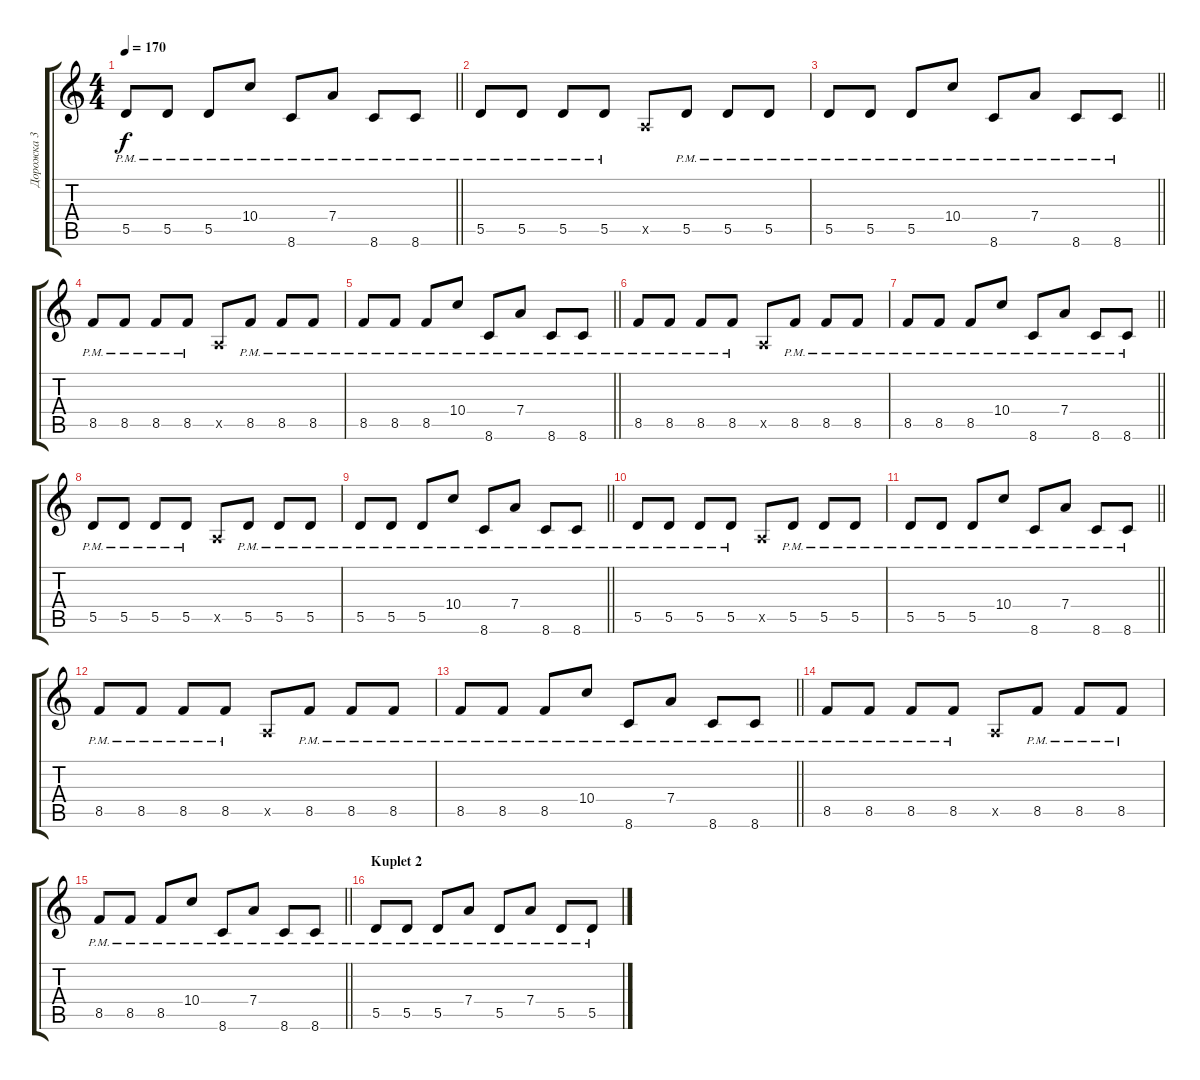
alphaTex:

\track ("Дорожка 3" "Дорожка 3") {instrument acousticguitarsteel}
\staff {score tabs}
\tuning (E4 B3 G3 D3 A2 E2) {hide}
\ts (4 4)
\tempo 170
\clef g2
\barLineRight lightlight
\ks c
5.5{pm}.8{dy f} 5.5{pm}.8 5.5{pm}.8 10.4{pm}.8 8.6{pm}.8 7.4{pm}.8 8.6{pm}.8 8.6{pm}.8 |
5.5{pm}.8 5.5{pm}.8 5.5{pm}.8 5.5{pm}.8 0.5{x}.8 5.5{pm}.8 5.5{pm}.8 5.5{pm}.8 |
\barLineRight lightlight
5.5{pm}.8 5.5{pm}.8 5.5{pm}.8 10.4{pm}.8 8.6{pm}.8 7.4{pm}.8 8.6{pm}.8 8.6{pm}.8 |
8.5{pm}.8 8.5{pm}.8 8.5{pm}.8 8.5{pm}.8 0.5{x}.8 8.5{pm}.8 8.5{pm}.8 8.5{pm}.8 |
\barLineRight lightlight
8.5{pm}.8 8.5{pm}.8 8.5{pm}.8 10.4{pm}.8 8.6{pm}.8 7.4{pm}.8 8.6{pm}.8 8.6{pm}.8 |
8.5{pm}.8 8.5{pm}.8 8.5{pm}.8 8.5{pm}.8 0.5{x}.8 8.5{pm}.8 8.5{pm}.8 8.5{pm}.8 |
\barLineRight lightlight
8.5{pm}.8 8.5{pm}.8 8.5{pm}.8 10.4{pm}.8 8.6{pm}.8 7.4{pm}.8 8.6{pm}.8 8.6{pm}.8 |
5.5{pm}.8 5.5{pm}.8 5.5{pm}.8 5.5{pm}.8 0.5{x}.8 5.5{pm}.8 5.5{pm}.8 5.5{pm}.8 |
\barLineRight lightlight
5.5{pm}.8 5.5{pm}.8 5.5{pm}.8 10.4{pm}.8 8.6{pm}.8 7.4{pm}.8 8.6{pm}.8 8.6{pm}.8 |
5.5{pm}.8 5.5{pm}.8 5.5{pm}.8 5.5{pm}.8 0.5{x}.8 5.5{pm}.8 5.5{pm}.8 5.5{pm}.8 |
\barLineRight lightlight
5.5{pm}.8 5.5{pm}.8 5.5{pm}.8 10.4{pm}.8 8.6{pm}.8 7.4{pm}.8 8.6{pm}.8 8.6{pm}.8 |
8.5{pm}.8 8.5{pm}.8 8.5{pm}.8 8.5{pm}.8 0.5{x}.8 8.5{pm}.8 8.5{pm}.8 8.5{pm}.8 |
\barLineRight lightlight
8.5{pm}.8 8.5{pm}.8 8.5{pm}.8 10.4{pm}.8 8.6{pm}.8 7.4{pm}.8 8.6{pm}.8 8.6{pm}.8 |
8.5{pm}.8 8.5{pm}.8 8.5{pm}.8 8.5{pm}.8 0.5{x}.8 8.5{pm}.8 8.5{pm}.8 8.5{pm}.8 |
\barLineRight lightlight
8.5{pm}.8 8.5{pm}.8 8.5{pm}.8 10.4{pm}.8 8.6{pm}.8 7.4{pm}.8 8.6{pm}.8 8.6{pm}.8 |
\section ("" "Kuplet 2")
5.5{pm}.8 5.5{pm}.8 5.5{pm}.8 7.4{pm}.8 5.5{pm}.8 7.4{pm}.8 5.5{pm}.8 5.5{pm}.8
